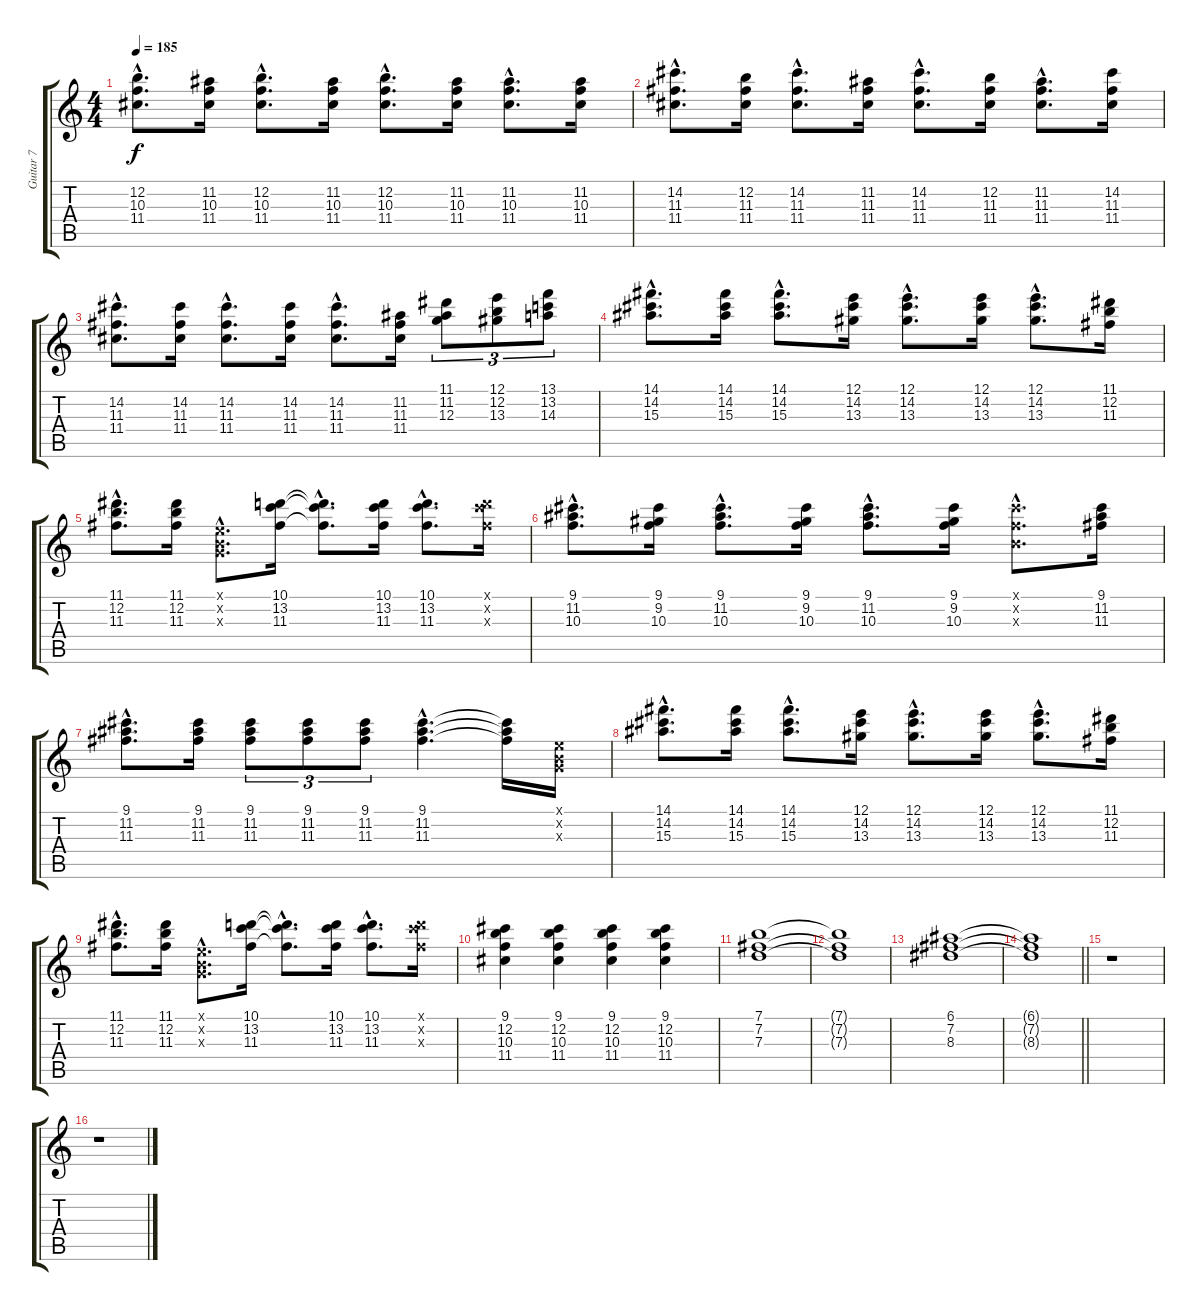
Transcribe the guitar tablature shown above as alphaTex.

\track ("Guitar 7" "Guitar 7") {instrument electricguitarmuted}
\staff {score tabs}
\tuning (E4 B3 G3 D3 A2 D2) {hide}
\ts (4 4)
\tempo 185
\clef g2
\ks c
(12.2{hac} 10.3{hac} 11.4{hac}).8{d dy f} (11.2 10.3 11.4).16 (12.2{hac} 10.3{hac} 11.4{hac}).8{d} (11.2 10.3 11.4).16 (12.2{hac} 10.3{hac} 11.4{hac}).8{d} (11.2 10.3 11.4).16 (11.2{hac} 10.3{hac} 11.4{hac}).8{d} (11.2 10.3 11.4).16 |
(14.2{hac} 11.3{hac} 11.4{hac}).8{d} (12.2 11.3 11.4).16 (14.2{hac} 11.3{hac} 11.4{hac}).8{d} (11.2 11.3 11.4).16 (14.2{hac} 11.3{hac} 11.4{hac}).8{d} (12.2 11.3 11.4).16 (11.2{hac} 11.3{hac} 11.4{hac}).8{d} (14.2 11.3 11.4).16 |
(14.2{hac} 11.3{hac} 11.4{hac}).8{d} (14.2 11.3 11.4).16 (14.2{hac} 11.3{hac} 11.4{hac}).8{d} (14.2 11.3 11.4).16 (14.2{hac} 11.3{hac} 11.4{hac}).8{d} (11.2 11.3 11.4).16 (11.1 11.2 12.3).8{tu (3 2)} (12.1 12.2 13.3).8{tu (3 2)} (13.1 13.2 14.3).8{tu (3 2)} |
(14.1{hac} 14.2{hac} 15.3{hac}).8{d} (14.1 14.2 15.3).16 (14.1{hac} 14.2{hac} 15.3{hac}).8{d} (12.1 14.2 13.3).16 (12.1{hac} 14.2{hac} 13.3{hac}).8{d} (12.1 14.2 13.3).16 (12.1{hac} 14.2{hac} 13.3{hac}).8{d} (11.1 12.2 11.3).16 |
(11.1{hac} 12.2{hac} 11.3{hac}).8{d} (11.1 12.2 11.3).16 (0.1{hac x} 0.2{hac x} 0.3{hac x}).8{d} (10.1 13.2 11.3).16 (10.1{hac t} 13.2{hac t} 11.3{hac t}).8{d} (10.1 13.2 11.3).16 (10.1{hac} 13.2{hac} 11.3{hac}).8{d} (10.1{x} 13.2{x} 11.3{x}).16 |
(9.1{hac} 11.2{hac} 10.3{hac}).8{d} (9.1 9.2 10.3).16 (9.1{hac} 11.2{hac} 10.3{hac}).8{d} (9.1 9.2 10.3).16 (9.1{hac} 11.2{hac} 10.3{hac}).8{d} (9.1 9.2 10.3).16 (9.1{hac x} 0.2{hac x} 10.3{hac x}).8{d} (9.1 11.2 11.3).16 |
(9.1{hac} 11.2{hac} 11.3{hac}).8{d} (9.1 11.2 11.3).16 (9.1 11.2 11.3).8{tu (3 2)} (9.1 11.2 11.3).8{tu (3 2)} (9.1 11.2 11.3).8{tu (3 2)} (9.1{hac} 11.2{hac} 11.3{hac}).4{d} (9.1{t} 11.2{t} 11.3{t}).16 (0.1{x} 0.2{x} 0.3{x}).16 |
(14.1{hac} 14.2{hac} 15.3{hac}).8{d} (14.1 14.2 15.3).16 (14.1{hac} 14.2{hac} 15.3{hac}).8{d} (12.1 14.2 13.3).16 (12.1{hac} 14.2{hac} 13.3{hac}).8{d} (12.1 14.2 13.3).16 (12.1{hac} 14.2{hac} 13.3{hac}).8{d} (11.1 12.2 11.3).16 |
(11.1{hac} 12.2{hac} 11.3{hac}).8{d} (11.1 12.2 11.3).16 (0.1{hac x} 0.2{hac x} 0.3{hac x}).8{d} (10.1 13.2 11.3).16 (10.1{hac t} 13.2{hac t} 11.3{hac t}).8{d} (10.1 13.2 11.3).16 (10.1{hac} 13.2{hac} 11.3{hac}).8{d} (10.1{x} 13.2{x} 11.3{x}).16 |
(9.1 12.2 10.3 11.4).4 (9.1 12.2 10.3 11.4).4 (9.1 12.2 10.3 11.4).4 (9.1 12.2 10.3 11.4).4 |
(7.1 7.2 7.3).1 |
(7.1{t} 7.2{t} 7.3{t}).1 |
(6.1 7.2 8.3).1 |
\barLineRight lightlight
(6.1{t} 7.2{t} 8.3{t}).1 |
r.1 |
r.1
